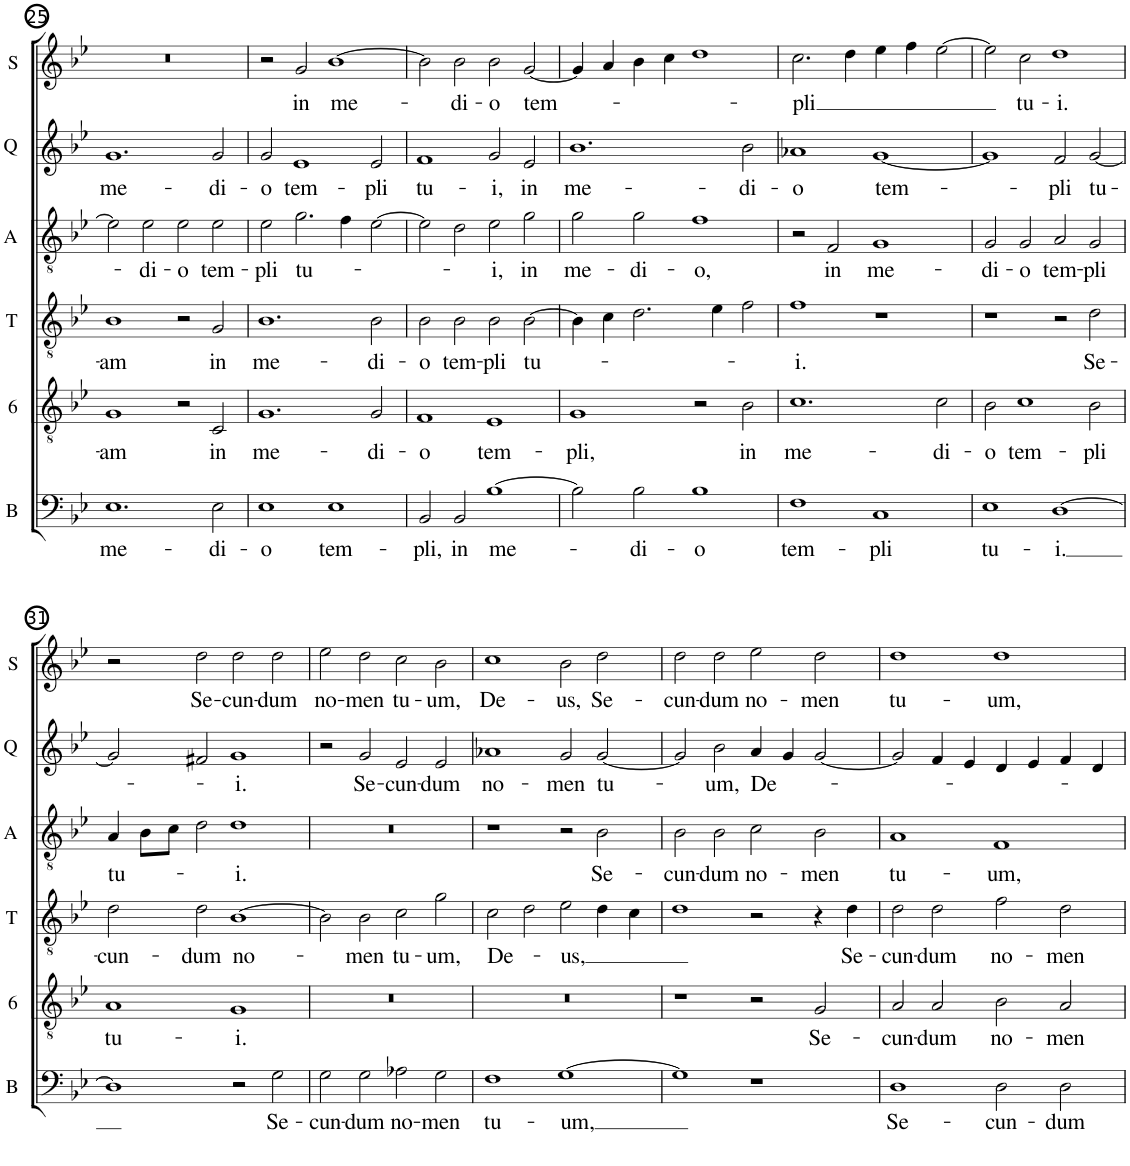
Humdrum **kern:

**kern	**text	**kern	**text	**kern	**text	**kern	**text	**kern	**text	**kern	**text
*part6	*part6	*part5	*part5	*part4	*part4	*part3	*part3	*part2	*part2	*part1	*part1
*staff6	*staff6	*staff5	*staff5	*staff4	*staff4	*staff3	*staff3	*staff2	*staff2	*staff1	*staff1
*I"Bass	*	*I"Sexto	*	*I"Tenor	*	*I"Alto	*	*I"Quinto	*	*I"Soprano	*
*I'B	*	*	*	*I'T	*	*I'A	*	*I'Q	*	*I'S	*
!!LO:PB:g=z
*clefF4	*	*clefGv2	*	*clefGv2	*	*clefGv2	*	*clefG2	*	*clefG2	*
*k[b-e-]	*	*k[b-e-]	*	*k[b-e-]	*	*k[b-e-]	*	*k[b-e-]	*	*k[b-e-]	*
*B-:	*	*B-:	*	*B-:	*	*B-:	*	*B-:	*	*B-:	*
*M4/2	*	*M4/2	*	*M4/2	*	*M4/2	*	*M4/2	*	*M4/2	*
=25	=25	=25	=25	=25	=25	=25	=25	=25	=25	=25	=25
!	!LO:LY:b	!	!LO:LY:b	!	!LO:LY:b	!	!	!	!LO:LY:b	!	!
1.E-	me-	1G	-am	1B-	-am	2e-\]	.	1.g	me-	0r	.
!	!	!	!	!	!	!	!LO:LY:b	!	!	!	!
.	.	.	.	.	.	2e-\	-di-	.	.	.	.
!	!	!	!	!	!	!	!LO:LY:b	!	!	!	!
.	.	2r	.	2r	.	2e-\	-o	.	.	.	.
!	!LO:LY:b	!	!LO:LY:b	!	!LO:LY:b	!	!LO:LY:b	!	!LO:LY:b	!	!
2E-\	-di-	2C/	in	2G/	in	2e-\	tem-	2g/	-di-	.	.
=26	=26	=26	=26	=26	=26	=26	=26	=26	=26	=26	=26
!	!LO:LY:b	!	!LO:LY:b	!	!LO:LY:b	!	!LO:LY:b	!	!LO:LY:b	!	!
1E-	-o	1.G	me-	1.B-	me-	2e-\	-pli	2g/	-o	2r	.
!	!	!	!	!	!	!	!LO:LY:b	!	!LO:LY:b	!	!LO:LY:b
.	.	.	.	.	.	2.g\	tu-	1e-	tem-	2g/	in
!	!LO:LY:b	!	!	!	!	!	!	!	!	!	!LO:LY:b
1E-	tem-	.	.	.	.	.	.	.	.	[1b-	me-
.	.	.	.	.	.	4f\	.	.	.	.	.
!	!	!	!LO:LY:b	!	!LO:LY:b	!	!	!	!LO:LY:b	!	!
.	.	2G/	-di-	2B-\	-di-	[2e-\	.	2e-/	-pli	.	.
=27	=27	=27	=27	=27	=27	=27	=27	=27	=27	=27	=27
!	!LO:LY:b	!	!LO:LY:b	!	!LO:LY:b	!	!	!	!LO:LY:b	!	!
2BB-/	-pli,	1F	-o	2B-\	-o	2e-\]	.	1f	tu-	2b-\]	.
!	!LO:LY:b	!	!	!	!LO:LY:b	!	!	!	!	!	!LO:LY:b
2BB-/	in	.	.	2B-\	tem-	2d\	.	.	.	2b-\	-di-
!	!LO:LY:b	!	!LO:LY:b	!	!LO:LY:b	!	!LO:LY:b	!	!LO:LY:b	!	!LO:LY:b
[1B-	me-	1E-	tem-	2B-\	-pli	2e-\	-i,	2g/	-i,	2b-\	-o
!	!	!	!	!	!LO:LY:b	!	!LO:LY:b	!	!LO:LY:b	!	!LO:LY:b
.	.	.	.	[2B-\	tu-	2g\	in	2e-/	in	[2g/	tem-
=28	=28	=28	=28	=28	=28	=28	=28	=28	=28	=28	=28
!	!	!	!LO:LY:b	!	!	!	!LO:LY:b	!	!LO:LY:b	!	!
2B-\]	.	1G	-pli,	4B-\]	.	2g\	me-	1.b-	me-	4g/]	.
.	.	.	.	4c\	.	.	.	.	.	4a/	.
!	!LO:LY:b	!	!	!	!	!	!LO:LY:b	!	!	!	!
2B-\	-di-	.	.	2.d\	.	2g\	-di-	.	.	4b-\	.
.	.	.	.	.	.	.	.	.	.	4cc\	.
!	!LO:LY:b	!	!	!	!	!	!LO:LY:b	!	!	!	!
1B-	-o	2r	.	.	.	1f	-o,	.	.	1dd	.
.	.	.	.	4e-\	.	.	.	.	.	.	.
!	!	!	!LO:LY:b	!	!	!	!	!	!LO:LY:b	!	!
.	.	2B-\	in	2f\	.	.	.	2b-\	-di-	.	.
=29	=29	=29	=29	=29	=29	=29	=29	=29	=29	=29	=29
!	!LO:LY:b	!	!LO:LY:b	!	!LO:LY:b	!	!	!	!LO:LY:b	!	!LO:LY:b
1F	tem-	1.c	me-	1f	-i.	2r	.	1a-X	-o	2.cc\	-pli
!	!	!	!	!	!	!	!LO:LY:b	!	!	!	!
.	.	.	.	.	.	2F/	in	.	.	.	.
.	.	.	.	.	.	.	.	.	.	4dd\	.
!	!LO:LY:b	!	!	!	!	!	!LO:LY:b	!	!LO:LY:b	!	!
1C	-pli	.	.	1r	.	1G	me-	[1g	tem-	4ee-\	.
.	.	.	.	.	.	.	.	.	.	4ff\	.
!	!	!	!LO:LY:b	!	!	!	!	!	!	!	!
.	.	2c\	-di-	.	.	.	.	.	.	[2ee-\	.
=30	=30	=30	=30	=30	=30	=30	=30	=30	=30	=30	=30
!	!LO:LY:b	!	!LO:LY:b	!	!	!	!LO:LY:b	!	!	!	!
1E-	tu-	2B-\	-o	1r	.	2G/	-di-	1g]	.	2ee-\]	.
!	!	!	!LO:LY:b	!	!	!	!LO:LY:b	!	!	!	!LO:LY:b
.	.	1c	tem-	.	.	2G/	-o	.	.	2cc\	tu-
!	!LO:LY:b	!	!	!	!	!	!LO:LY:b	!	!LO:LY:b	!	!LO:LY:b
[1D	-i.	.	.	2r	.	2A/	tem-	2f/	-pli	1dd	-i.
!	!	!	!LO:LY:b	!	!LO:LY:b	!	!LO:LY:b	!	!LO:LY:b	!	!
.	.	2B-\	-pli	2d\	Se-	2G/	-pli	[2g/	tu-	.	.
!!LO:LB:g=z
=31	=31	=31	=31	=31	=31	=31	=31	=31	=31	=31	=31
!	!	!	!LO:LY:b	!	!LO:LY:b	!	!LO:LY:b	!	!	!	!
1D]	.	1A	tu-	2d\	-cun-	4A/	tu-	2g/]	.	2r	.
.	.	.	.	.	.	8B-\L	.	.	.	.	.
.	.	.	.	.	.	8c\J	.	.	.	.	.
!	!	!	!	!	!LO:LY:b	!	!	!	!	!	!LO:LY:b
.	.	.	.	2d\	-dum	2d\	.	2f#X/	.	2dd\	Se-
!	!	!	!LO:LY:b	!	!LO:LY:b	!	!LO:LY:b	!	!LO:LY:b	!	!LO:LY:b
2r	.	1G	-i.	[1B-	no-	1d	-i.	1g	-i.	2dd\	-cun-
!	!LO:LY:b	!	!	!	!	!	!	!	!	!	!LO:LY:b
2G\	Se-	.	.	.	.	.	.	.	.	2dd\	-dum
=32	=32	=32	=32	=32	=32	=32	=32	=32	=32	=32	=32
!	!LO:LY:b	!	!	!	!	!	!	!	!	!	!LO:LY:b
2G\	-cun-	0r	.	2B-\]	.	0r	.	2r	.	2ee-\	no-
!	!LO:LY:b	!	!	!	!LO:LY:b	!	!	!	!LO:LY:b	!	!LO:LY:b
2G\	-dum	.	.	2B-\	-men	.	.	2g/	Se-	2dd\	-men
!	!LO:LY:b	!	!	!	!LO:LY:b	!	!	!	!LO:LY:b	!	!LO:LY:b
2A-X\	no-	.	.	2c\	tu-	.	.	2e-/	-cun-	2cc\	tu-
!	!LO:LY:b	!	!	!	!LO:LY:b	!	!	!	!LO:LY:b	!	!LO:LY:b
2G\	-men	.	.	2g\	-um,	.	.	2e-/	-dum	2b-\	-um,
=33	=33	=33	=33	=33	=33	=33	=33	=33	=33	=33	=33
!	!LO:LY:b	!	!	!	!LO:LY:b	!	!	!	!LO:LY:b	!	!LO:LY:b
1F	tu-	0r	.	2c\	De-	1r	.	1a-X	no-	1cc	De-
.	.	.	.	2d\	.	.	.	.	.	.	.
!	!LO:LY:b	!	!	!	!LO:LY:b	!	!	!	!LO:LY:b	!	!LO:LY:b
[1G	-um,	.	.	2e-\	-us,	2r	.	2g/	-men	2b-\	-us,
!	!	!	!	!	!	!	!LO:LY:b	!	!LO:LY:b	!	!LO:LY:b
.	.	.	.	4d\	.	2B-\	Se-	[2g/	tu-	2dd\	Se-
.	.	.	.	4c\	.	.	.	.	.	.	.
=34	=34	=34	=34	=34	=34	=34	=34	=34	=34	=34	=34
!	!	!	!	!	!	!	!LO:LY:b	!	!	!	!LO:LY:b
1G]	.	1r	.	1d	.	2B-\	-cun-	2g/]	.	2dd\	-cun-
!	!	!	!	!	!	!	!LO:LY:b	!	!LO:LY:b	!	!LO:LY:b
.	.	.	.	.	.	2B-\	-dum	2b-\	-um,	2dd\	-dum
!	!	!	!	!	!	!	!LO:LY:b	!	!LO:LY:b	!	!LO:LY:b
1r	.	2r	.	2r	.	2c\	no-	4a/	De-	2ee-\	no-
.	.	.	.	.	.	.	.	4g/	.	.	.
!	!	!	!LO:LY:b	!	!	!	!LO:LY:b	!	!	!	!LO:LY:b
.	.	2G/	Se-	4r	.	2B-\	-men	[2g/	.	2dd\	-men
!	!	!	!	!	!LO:LY:b	!	!	!	!	!	!
.	.	.	.	4d\	Se-	.	.	.	.	.	.
=35	=35	=35	=35	=35	=35	=35	=35	=35	=35	=35	=35
!	!LO:LY:b	!	!LO:LY:b	!	!LO:LY:b	!	!LO:LY:b	!	!	!	!LO:LY:b
1D	Se-	2A/	-cun-	2d\	-cun-	1A	tu-	2g/]	.	1dd	tu-
!	!	!	!LO:LY:b	!	!LO:LY:b	!	!	!	!	!	!
.	.	2A/	-dum	2d\	-dum	.	.	4f/	.	.	.
.	.	.	.	.	.	.	.	4e-/	.	.	.
!	!LO:LY:b	!	!LO:LY:b	!	!LO:LY:b	!	!LO:LY:b	!	!	!	!LO:LY:b
2D\	-cun-	2B-\	no-	2f\	no-	1F	-um,	4d/	.	1dd	-um,
.	.	.	.	.	.	.	.	4e-/	.	.	.
!	!LO:LY:b	!	!LO:LY:b	!	!LO:LY:b	!	!	!	!	!	!
2D\	-dum	2A/	-men	2d\	-men	.	.	4f/	.	.	.
.	.	.	.	.	.	.	.	4d/	.	.	.
=	=	=	=	=	=	=	=	=	=	=	=
*-	*-	*-	*-	*-	*-	*-	*-	*-	*-	*-	*-
